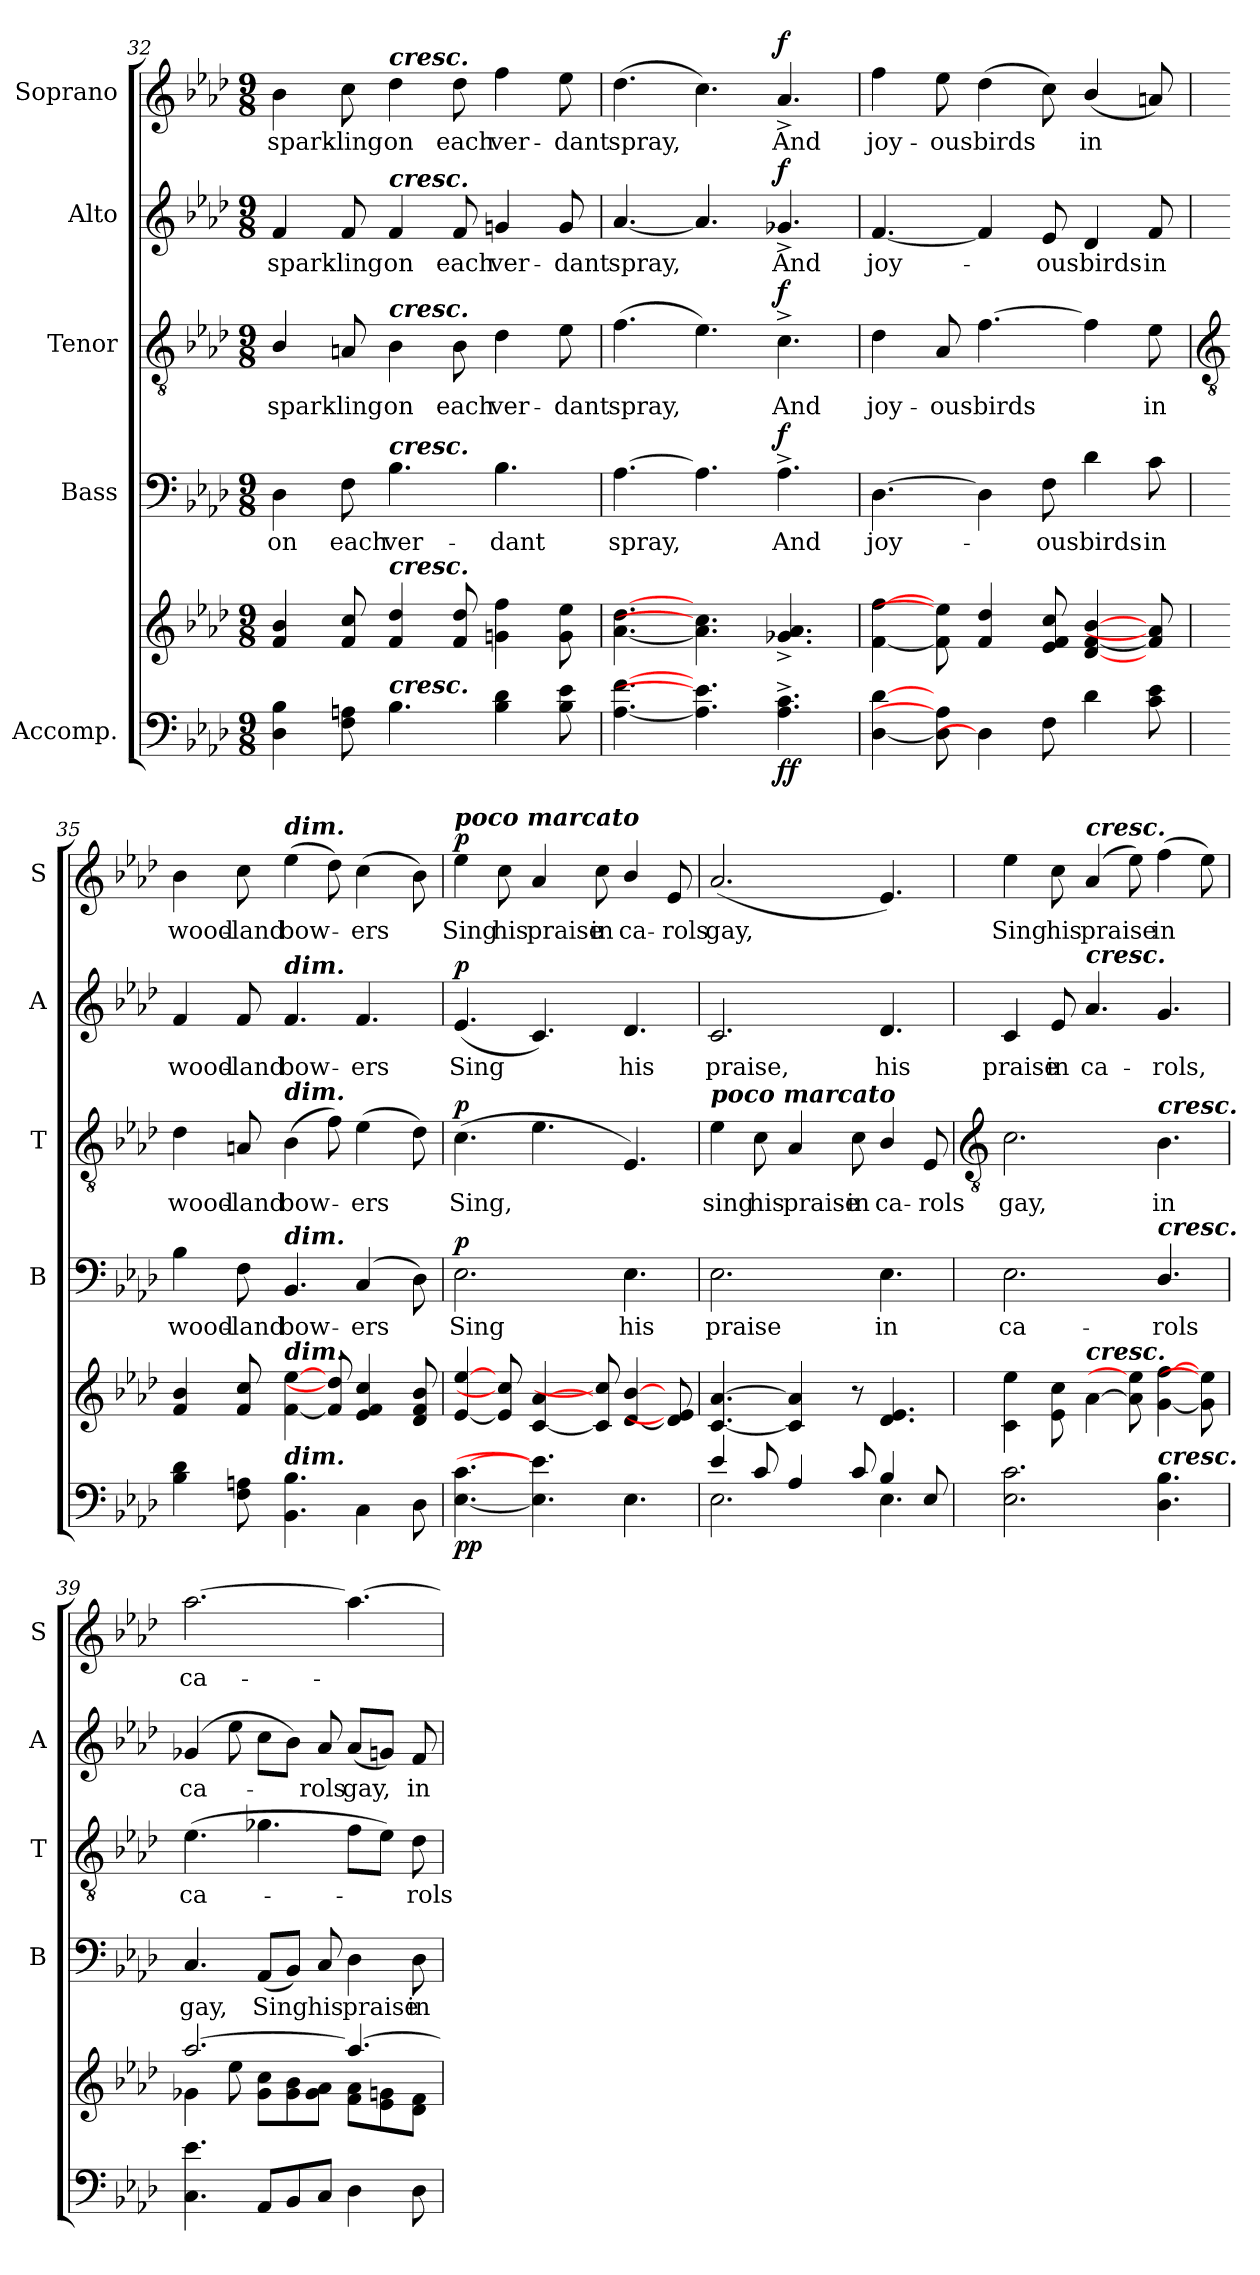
**kern	**kern	**dynam	**kern	**text	**dynam	**kern	**text	**dynam	**kern	**text	**dynam	**kern	**text	**dynam
*part5	*part5	*part5	*part4	*part4	*part4	*part3	*part3	*part3	*part2	*part2	*part2	*part1	*part1	*part1
*staff6	*staff5	*staff5/6	*staff4	*staff4	*staff4	*staff3	*staff3	*staff3	*staff2	*staff2	*staff2	*staff1	*staff1	*staff1
*I"Accomp.	*	*	*I"Bass	*	*	*I"Tenor	*	*	*I"Alto	*	*	*I"Soprano	*	*
*	*	*	*I'B	*	*	*I'T	*	*	*I'A	*	*	*I'S	*	*
!!LO:LB:g=z
*clefF4	*clefG2	*	*clefF4	*	*	*clefGv2	*	*	*clefG2	*	*	*clefG2	*	*
*k[b-e-a-d-]	*k[b-e-a-d-]	*	*k[b-e-a-d-]	*	*	*k[b-e-a-d-]	*	*	*k[b-e-a-d-]	*	*	*k[b-e-a-d-]	*	*
*A-:	*A-:	*	*A-:	*	*	*A-:	*	*	*A-:	*	*	*A-:	*	*
*M9/8	*M9/8	*	*M9/8	*	*	*M9/8	*	*	*M9/8	*	*	*M9/8	*	*
=32	=32	=32	=32	=32	=32	=32	=32	=32	=32	=32	=32	=32	=32	=32
!	!	!	!	!LO:LY:b	!	!	!LO:LY:b	!	!	!LO:LY:b	!	!	!LO:LY:b	!
4D- 4B-	4f 4b-	.	4D-	on	.	4B-/	spark-	.	4f	spark-	.	4b-	spark-	.
!	!	!	!	!LO:LY:b	!	!	!LO:LY:b	!	!	!LO:LY:b	!	!	!LO:LY:b	!
8F 8An	8f 8cc	.	8F	each	.	8An	-ling	.	8f	-ling	.	8cc	-ling	.
!	!	!	!	!	!	!	!	!	!	!	!	!LO:TX:a:Bi:t=cresc.	!	!
!	!	!	!	!	!	!	!	!	!LO:TX:a:Bi:t=cresc.	!	!	!	!	!
!	!	!	!	!	!	!LO:TX:a:Bi:t=cresc.	!	!	!	!	!	!	!	!
!	!	!	!LO:TX:a:Bi:t=cresc.	!	!	!	!	!	!	!	!	!	!	!
!	!LO:TX:a:Bi:t=cresc.	!	!	!	!	!	!	!	!	!	!	!	!	!
!LO:TX:a:Bi:t=cresc.	!	!	!	!	!	!	!	!	!	!	!	!	!	!
!	!	!	!	!LO:LY:b	!	!	!LO:LY:b	!	!	!LO:LY:b	!	!	!LO:LY:b	!
4.B-	4f 4dd-	.	4.B-	ver-	.	4B-	on	.	4f	on	.	4dd-	on	.
!	!	!	!	!	!	!	!LO:LY:b	!	!	!LO:LY:b	!	!	!LO:LY:b	!
.	8f 8dd-	.	.	.	.	8B-	each	.	8f	each	.	8dd-	each	.
!	!	!	!	!LO:LY:b	!	!	!LO:LY:b	!	!	!LO:LY:b	!	!	!LO:LY:b	!
4B- 4d-	4gn 4ff	.	4.B-	-dant	.	4d-	ver-	.	4gn	ver-	.	4ff	ver-	.
!	!	!	!	!	!	!	!LO:LY:b	!	!	!LO:LY:b	!	!	!LO:LY:b	!
8B- 8e-	8g 8ee-	.	.	.	.	8e-	-dant	.	8g	-dant	.	8ee-	-dant	.
=33	=33	=33	=33	=33	=33	=33	=33	=33	=33	=33	=33	=33	=33	=33
!	!	!	!	!LO:LY:b	!	!	!LO:LY:b	!	!	!LO:LY:b	!	!	!LO:LY:b	!
[4.A- [4.f	[4.a- [4.dd-	.	[4.A-	spray,	.	(>4.f	spray,	.	[4.a-	spray,	.	(>4.dd-	spray,	.
4.A-] 4.e-]	4.a-] 4.cc]	.	4.A-]	.	.	4.e-)	.	.	4.a-]	.	.	4.cc)	.	.
!	!	!LO:DY:b=2	!	!LO:LY:b	!	!	!LO:LY:b	!	!	!LO:LY:b	!	!	!LO:LY:b	!
!	!	!LO:DY:n=1:b	!	!	!LO:DY:b	!	!	!LO:DY:b	!	!	!LO:DY:b	!	!	!LO:DY:b
4.A-^ 4.c^	4.g-X^ 4.a-^	f f	4.A-^	And	f	4.c^	And	f	4.g-X^	And	f	4.a-^	And	f
=34	=34	=34	=34	=34	=34	=34	=34	=34	=34	=34	=34	=34	=34	=34
!	!	!	!	!LO:LY:b	!	!	!LO:LY:b	!	!	!LO:LY:b	!	!	!LO:LY:b	!
[4D- [4d-	[4f [4ff	.	[4.D-	joy-	.	4d-	joy-	.	[4.f	joy-	.	4ff	joy-	.
!	!	!	!	!	!	!	!LO:LY:b	!	!	!	!	!	!LO:LY:b	!
8D-] 8A-]	8f] 8ee-]	.	.	.	.	8A-	-ous	.	.	.	.	8ee-	-ous	.
!	!	!	!	!	!	!	!LO:LY:b	!	!	!	!	!	!LO:LY:b	!
4D-]	4f 4dd-	.	4D-]	.	.	[4.f	birds	.	4f]	.	.	(>4dd-	birds	.
!	!	!	!	!LO:LY:b	!	!	!	!	!	!LO:LY:b	!	!	!	!
8F	8e- 8f 8cc	.	8F	ous	.	.	.	.	8e-	ous	.	8cc)	.	.
!	!	!	!	!LO:LY:b	!	!	!	!	!	!LO:LY:b	!	!	!LO:LY:b	!
4d-	[4d-/ [4f/ [4b-/	.	4d-	birds	.	4f]	.	.	4d-	birds	.	(<4b-/	in	.
!	!	!	!	!LO:LY:b	!	!	!LO:LY:b	!	!	!LO:LY:b	!	!	!	!
8c 8e-	8f] 8a]	.	8c	in	.	8e-	in	.	8f	in	.	8an)	.	.
!!LO:LB:g=z
=35	=35	=35	=35	=35	=35	=35	=35	=35	=35	=35	=35	=35	=35	=35
*	*	*	*	*	*	*clefGv2	*	*	*	*	*	*	*	*
*^	*	*	*	*	*	*	*	*	*	*	*	*	*	*
!	!	!	!	!	!LO:LY:b	!	!	!LO:LY:b	!	!	!LO:LY:b	!	!	!LO:LY:b	!
2..ryy	4B-\ 4d-\	4f 4b-	.	4B-	wood-	.	4d-	wood-	.	4f	wood-	.	4b-	wood-	.
!	!	!	!	!	!LO:LY:b	!	!	!LO:LY:b	!	!	!LO:LY:b	!	!	!LO:LY:b	!
.	8F\ 8An\	8f 8cc	.	8F	-land	.	8An	-land	.	8f	-land	.	8cc	-land	.
!	!	!	!	!	!	!	!	!	!	!	!	!	!LO:TX:a:Bi:t=dim.	!	!
!	!	!	!	!	!	!	!	!	!	!LO:TX:a:Bi:t=dim.	!	!	!	!	!
!	!	!	!	!	!	!	!LO:TX:a:Bi:t=dim.	!	!	!	!	!	!	!	!
!	!	!	!	!LO:TX:a:Bi:t=dim.	!	!	!	!	!	!	!	!	!	!	!
!	!	!LO:TX:a:Bi:t=dim.	!	!	!	!	!	!	!	!	!	!	!	!	!
!	!LO:TX:a:Bi:t=dim.	!	!	!	!	!	!	!	!	!	!	!	!	!	!
!	!	!	!	!	!LO:LY:b	!	!	!LO:LY:b	!	!	!LO:LY:b	!	!	!LO:LY:b	!
.	4.BB-\ 4.B-\	[4f [4ee-	.	4.BB-	bow-	.	(>4B-	bow-	.	4.f	bow-	.	(>4ee-	bow-	.
.	.	8f] 8dd-]	.	.	.	.	8f)	.	.	.	.	.	8dd-)	.	.
!	!	!	!	!	!LO:LY:b	!	!	!LO:LY:b	!	!	!LO:LY:b	!	!	!LO:LY:b	!
.	4C\	4e- 4f 4cc	.	(<4C	-ers	.	(>4e-	ers	.	4.f	-ers	.	(>4cc	ers	.
4ryy	.	.	.	.	.	.	.	.	.	.	.	.	.	.	.
.	8D-\	8d- 8f 8b-	.	8D-)	.	.	8d-)	.	.	.	.	.	8b-)	.	.
=36	=36	=36	=36	=36	=36	=36	=36	=36	=36	=36	=36	=36	=36	=36	=36
!	!	!	!	!	!	!	!	!	!	!	!	!	!LO:TX:a:Bi:t=poco marcato	!	!
!	!	!	!LO:DY:b=2	!	!LO:LY:b	!	!	!LO:LY:b	!	!	!LO:LY:b	!	!	!LO:LY:b	!
!	!	!	!LO:DY:n=1:b	!	!	!LO:DY:b	!	!	!LO:DY:b	!	!	!LO:DY:b	!	!	!LO:DY:b
1ryy	[4.E-\ [4.c\	[4e- [4ee-	p p	2.E-	Sing	p	(<4.c	Sing,	p	(<4.e-	Sing	p	4ee-	Sing	p
!	!	!	!	!	!	!	!	!	!	!	!	!	!	!LO:LY:b	!
.	.	8e-] 8cc]	.	.	.	.	.	.	.	.	.	.	8cc	his	.
!	!	!	!	!	!	!	!	!	!	!	!	!	!	!LO:LY:b	!
.	4.E-\] 4.e-\]	[4c [4a-	.	.	.	.	4.e-	.	.	4.c)	.	.	4a-	praise	.
!	!	!	!	!	!	!	!	!	!	!	!	!	!	!LO:LY:b	!
.	.	8c] 8cc]	.	.	.	.	.	.	.	.	.	.	8cc	in	.
!	!	!	!	!	!LO:LY:b	!	!	!	!	!	!LO:LY:b	!	!	!LO:LY:b	!
.	4.E-\	[4d-/ [4b-/	.	4.E-	his	.	4.E-)	.	.	4.d-	his	.	4b-/	ca-	.
!	!	!	!	!	!	!	!	!	!	!	!	!	!	!LO:LY:b	!
8ryy	.	8d-] 8e-]	.	.	.	.	.	.	.	.	.	.	8e-	-rols	.
=37	=37	=37	=37	=37	=37	=37	=37	=37	=37	=37	=37	=37	=37	=37	=37
!	!	!	!	!	!	!	!LO:TX:a:Bi:t=poco marcato	!	!	!	!	!	!	!	!
!	!	!	!	!	!LO:LY:b	!	!	!LO:LY:b	!	!	!LO:LY:b	!	!	!LO:LY:b	!
4e-/	2.E-\	[4.c [4.a-	.	2.E-	praise	.	4e-	sing	.	2.c	praise,	.	(<2.a-	gay,	.
!	!	!	!	!	!	!	!	!LO:LY:b	!	!	!	!	!	!	!
8c/	.	.	.	.	.	.	8c	his	.	.	.	.	.	.	.
!	!	!	!	!	!	!	!	!LO:LY:b	!	!	!	!	!	!	!
4A-/	.	4c] 4a-]	.	.	.	.	4A-	praise	.	.	.	.	.	.	.
!	!	!	!	!	!	!	!	!LO:LY:b	!	!	!	!	!	!	!
8c/	.	8r	.	.	.	.	8c	in	.	.	.	.	.	.	.
!	!	!	!	!	!LO:LY:b	!	!	!LO:LY:b	!	!	!LO:LY:b	!	!	!	!
4B-/	4.E-\	4.d- 4.e-	.	4.E-	in	.	4B-/	ca-	.	4.d-	his	.	4.e-)	.	.
!	!	!	!	!	!	!	!	!LO:LY:b	!	!	!	!	!	!	!
8E-/	.	.	.	.	.	.	8E-	-rols	.	.	.	.	.	.	.
*v	*v	*	*	*	*	*	*	*	*	*	*	*	*	*	*
!!LO:LB:g=z
=38	=38	=38	=38	=38	=38	=38	=38	=38	=38	=38	=38	=38	=38	=38
*	*	*	*	*	*	*clefGv2	*	*	*	*	*	*	*	*
*	*^	*	*	*	*	*	*	*	*	*	*	*	*	*
!	!	!	!	!	!LO:LY:b	!	!	!LO:LY:b	!	!	!LO:LY:b	!	!	!LO:LY:b	!
2.E- 2.c	1ryy	4c\ 4ee-\	.	2.E-	ca-	.	2.c	gay,	.	4c	praise	.	4ee-	Sing	.
!	!	!	!	!	!	!	!	!	!	!	!LO:LY:b	!	!	!LO:LY:b	!
.	.	8e-\ 8cc\	.	.	.	.	.	.	.	8e-	in	.	8cc	his	.
!	!	!	!	!	!	!	!	!	!	!	!	!	!LO:TX:a:Bi:t=cresc.	!	!
!	!	!	!	!	!	!	!	!	!	!LO:TX:a:Bi:t=cresc.	!	!	!	!	!
!	!	!LO:TX:a:Bi:t=cresc.	!	!	!	!	!	!	!	!	!	!	!	!	!
!	!	!	!	!	!	!	!	!	!	!	!LO:LY:b	!	!	!LO:LY:b	!
.	.	[4a-\	.	.	.	.	.	.	.	4.a-	ca-	.	(<4a-	praise	.
.	.	8a-\] 8ee-\]	.	.	.	.	.	.	.	.	.	.	8ee-)	.	.
!	!	!	!	!	!	!	!LO:TX:a:Bi:t=cresc.	!	!	!	!	!	!	!	!
!	!	!	!	!LO:TX:a:Bi:t=cresc.	!	!	!	!	!	!	!	!	!	!	!
!LO:TX:a:Bi:t=cresc.	!	!	!	!	!	!	!	!	!	!	!	!	!	!	!
!	!	!	!	!	!LO:LY:b	!	!	!LO:LY:b	!	!	!LO:LY:b	!	!	!LO:LY:b	!
4.D-\ 4.B-\	.	[4g\ [4ff\	.	4.D-/	-rols	.	4.B-	in	.	4.g	-rols,	.	(>4ff	in	.
.	8ryy	8g\] 8ee-\]	.	.	.	.	.	.	.	.	.	.	8ee-)	.	.
=39	=39	=39	=39	=39	=39	=39	=39	=39	=39	=39	=39	=39	=39	=39	=39
!	!	!	!	!	!LO:LY:b	!	!	!LO:LY:b	!	!	!LO:LY:b	!	!	!LO:LY:b	!
4.C 4.e-	[2.aa-/	4g-X\	.	4.C	gay,	.	(>4.e-	ca-	.	(>4g-X	ca-	.	[2.aa-	ca-	.
.	.	8ee-\	.	.	.	.	.	.	.	8ee-	.	.	.	.	.
!	!	!	!	!	!LO:LY:b	!	!	!	!	!	!	!	!	!	!
8AA-L	.	8g-\ 8cc\L	.	(<8AA-L	Sing	.	4.g-X	.	.	8ccL	.	.	.	.	.
8BB-	.	8g-\ 8b-\	.	8BB-J)	.	.	.	.	.	8b-J)	.	.	.	.	.
!	!	!	!	!	!LO:LY:b	!	!	!	!	!	!LO:LY:b	!	!	!	!
8CJ	.	8g-\ 8a-\J	.	8C	his	.	.	.	.	8a-	rols	.	.	.	.
!	!	!	!	!	!LO:LY:b	!	!	!	!	!	!LO:LY:b	!	!	!	!
4D-	4.aa-/_	8f\ 8a-\L	.	4D-	praise	.	8fL	.	.	(<8a-L	gay,	.	4.aa-_	.	.
.	.	8e-\ 8gn\	.	.	.	.	8e-J)	.	.	8gnJ)	.	.	.	.	.
!	!	!	!	!	!LO:LY:b	!	!	!LO:LY:b	!	!	!LO:LY:b	!	!	!	!
8D-	.	8d-\ 8f\J	.	8D-	in	.	8d-	rols	.	8f	in	.	.	.	.
*	*v	*v	*	*	*	*	*	*	*	*	*	*	*	*	*
=	=	=	=	=	=	=	=	=	=	=	=	=	=	=
*-	*-	*-	*-	*-	*-	*-	*-	*-	*-	*-	*-	*-	*-	*-
